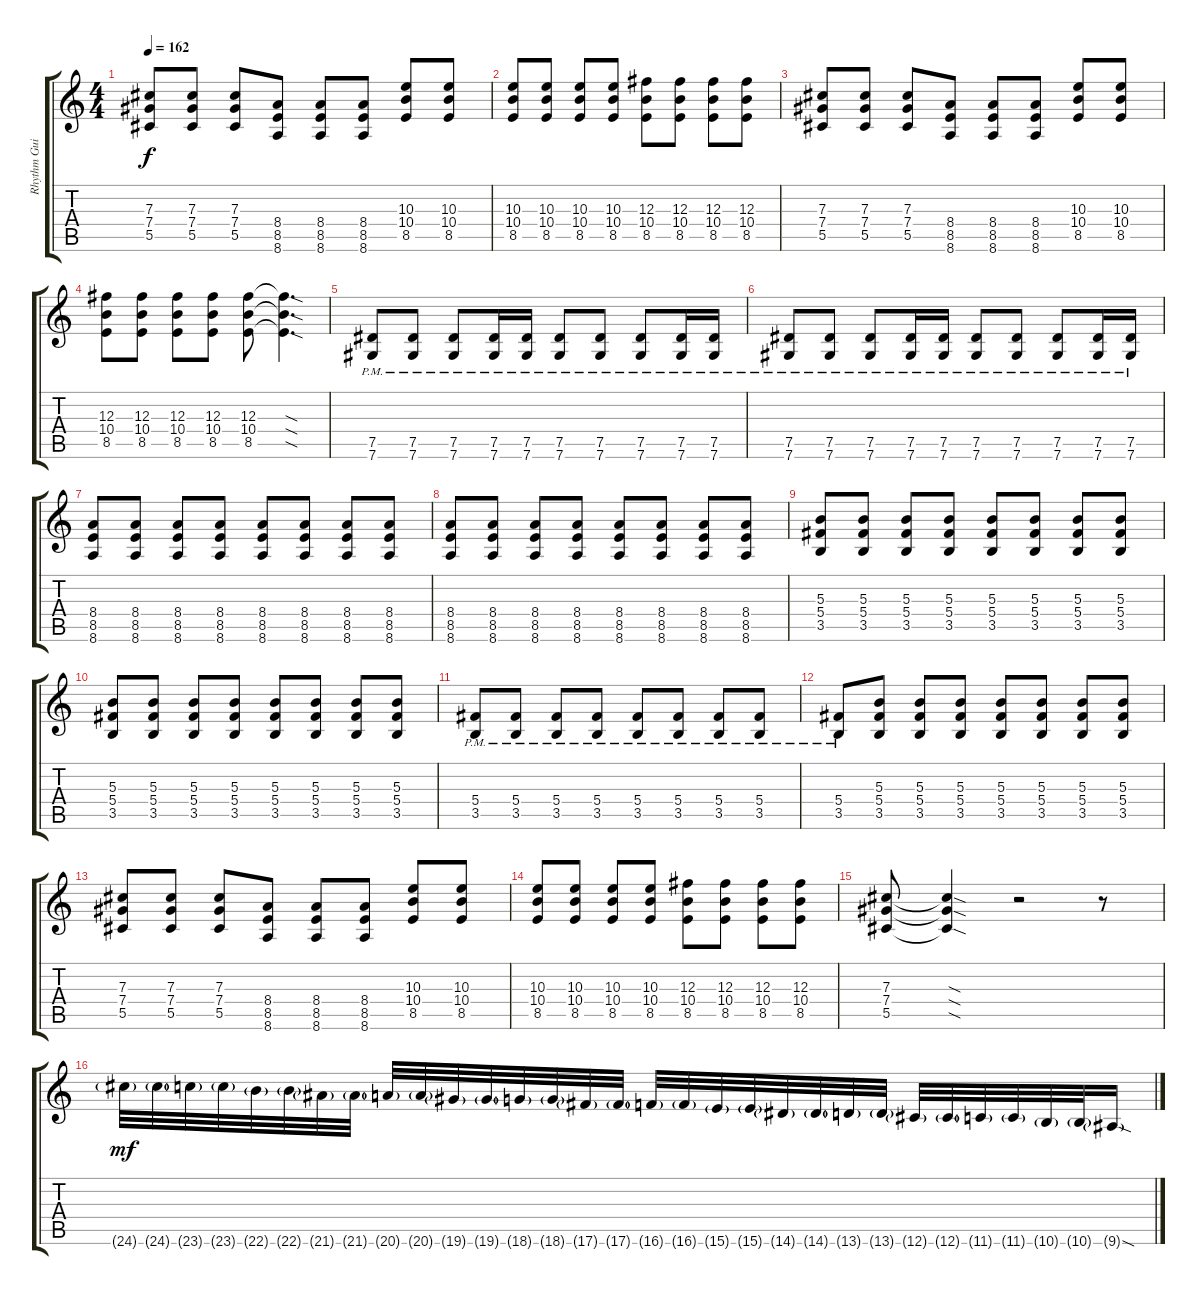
\track ("Rhythm Guitar" "Rhythm Gui") {instrument acousticguitarsteel}
\staff {score tabs}
\tuning (Eb4 Bb3 Gb3 Db3 Ab2 Db2) {hide}
\ts (4 4)
\tempo 162
\clef g2
\ks c
(7.3 7.4 5.5).8{dy f} (7.3 7.4 5.5).8 (7.3 7.4 5.5).8 (8.4 8.5 8.6).8 (8.4 8.5 8.6).8 (8.4 8.5 8.6).8 (10.3 10.4 8.5).8 (10.3 10.4 8.5).8 |
(10.3 10.4 8.5).8 (10.3 10.4 8.5).8 (10.3 10.4 8.5).8 (10.3 10.4 8.5).8 (12.3 10.4 8.5).8 (12.3 10.4 8.5).8 (12.3 10.4 8.5).8 (12.3 10.4 8.5).8 |
(7.3 7.4 5.5).8 (7.3 7.4 5.5).8 (7.3 7.4 5.5).8 (8.4 8.5 8.6).8 (8.4 8.5 8.6).8 (8.4 8.5 8.6).8 (10.3 10.4 8.5).8 (10.3 10.4 8.5).8 |
(12.3 10.4 8.5).8 (12.3 10.4 8.5).8 (12.3 10.4 8.5).8 (12.3 10.4 8.5).8 (12.3 10.4 8.5).8 (12.3{sod t} 10.4{sod t} 8.5{sod t}).4{d} |
(7.5{pm} 7.6{pm}).8 (7.5{pm} 7.6{pm}).8 (7.5{pm} 7.6{pm}).8 (7.5{pm} 7.6{pm}).16 (7.5{pm} 7.6{pm}).16 (7.5{pm} 7.6{pm}).8 (7.5{pm} 7.6{pm}).8 (7.5{pm} 7.6{pm}).8 (7.5{pm} 7.6{pm}).16 (7.5{pm} 7.6{pm}).16 |
(7.5{pm} 7.6{pm}).8 (7.5{pm} 7.6{pm}).8 (7.5{pm} 7.6{pm}).8 (7.5{pm} 7.6{pm}).16 (7.5{pm} 7.6{pm}).16 (7.5{pm} 7.6{pm}).8 (7.5{pm} 7.6{pm}).8 (7.5{pm} 7.6{pm}).8 (7.5{pm} 7.6{pm}).16 (7.5{pm} 7.6{pm}).16 |
(8.4 8.5 8.6).8 (8.4 8.5 8.6).8 (8.4 8.5 8.6).8 (8.4 8.5 8.6).8 (8.4 8.5 8.6).8 (8.4 8.5 8.6).8 (8.4 8.5 8.6).8 (8.4 8.5 8.6).8 |
(8.4 8.5 8.6).8 (8.4 8.5 8.6).8 (8.4 8.5 8.6).8 (8.4 8.5 8.6).8 (8.4 8.5 8.6).8 (8.4 8.5 8.6).8 (8.4 8.5 8.6).8 (8.4 8.5 8.6).8 |
(5.3 5.4 3.5).8 (5.3 5.4 3.5).8 (5.3 5.4 3.5).8 (5.3 5.4 3.5).8 (5.3 5.4 3.5).8 (5.3 5.4 3.5).8 (5.3 5.4 3.5).8 (5.3 5.4 3.5).8 |
(5.3 5.4 3.5).8 (5.3 5.4 3.5).8 (5.3 5.4 3.5).8 (5.3 5.4 3.5).8 (5.3 5.4 3.5).8 (5.3 5.4 3.5).8 (5.3 5.4 3.5).8 (5.3 5.4 3.5).8 |
(5.4{pm} 3.5{pm}).8 (5.4{pm} 3.5{pm}).8 (5.4{pm} 3.5{pm}).8 (5.4{pm} 3.5{pm}).8 (5.4{pm} 3.5{pm}).8 (5.4{pm} 3.5{pm}).8 (5.4{pm} 3.5{pm}).8 (5.4{pm} 3.5{pm}).8 |
(5.4{pm} 3.5{pm}).8 (5.3 5.4 3.5).8 (5.3 5.4 3.5).8 (5.3 5.4 3.5).8 (5.3 5.4 3.5).8 (5.3 5.4 3.5).8 (5.3 5.4 3.5).8 (5.3 5.4 3.5).8 |
(7.3 7.4 5.5).8 (7.3 7.4 5.5).8 (7.3 7.4 5.5).8 (8.4 8.5 8.6).8 (8.4 8.5 8.6).8 (8.4 8.5 8.6).8 (10.3 10.4 8.5).8 (10.3 10.4 8.5).8 |
(10.3 10.4 8.5).8 (10.3 10.4 8.5).8 (10.3 10.4 8.5).8 (10.3 10.4 8.5).8 (12.3 10.4 8.5).8 (12.3 10.4 8.5).8 (12.3 10.4 8.5).8 (12.3 10.4 8.5).8 |
(7.3 7.4 5.5).8 (7.3{sod t} 7.4{sod t} 5.5{sod t}).4 r.2 r.8 |
24.6{g}.32{dy mf instrument guitarharmonics} 24.6{g}.32 23.6{g}.32 23.6{g}.32 22.6{g}.32 22.6{g}.32 21.6{g}.32 21.6{g}.32 20.6{g}.32 20.6{g}.32 19.6{g}.32 19.6{g}.32 18.6{g}.32 18.6{g}.32 17.6{g}.32 17.6{g}.32 16.6{g}.32 16.6{g}.32 15.6{g}.32 15.6{g}.32 14.6{g}.32 14.6{g}.32 13.6{g}.32 13.6{g}.32 12.6{g}.32 12.6{g}.32 11.6{g}.32 11.6{g}.32 10.6{g}.32 10.6{g}.32 9.6{sod g}.16
